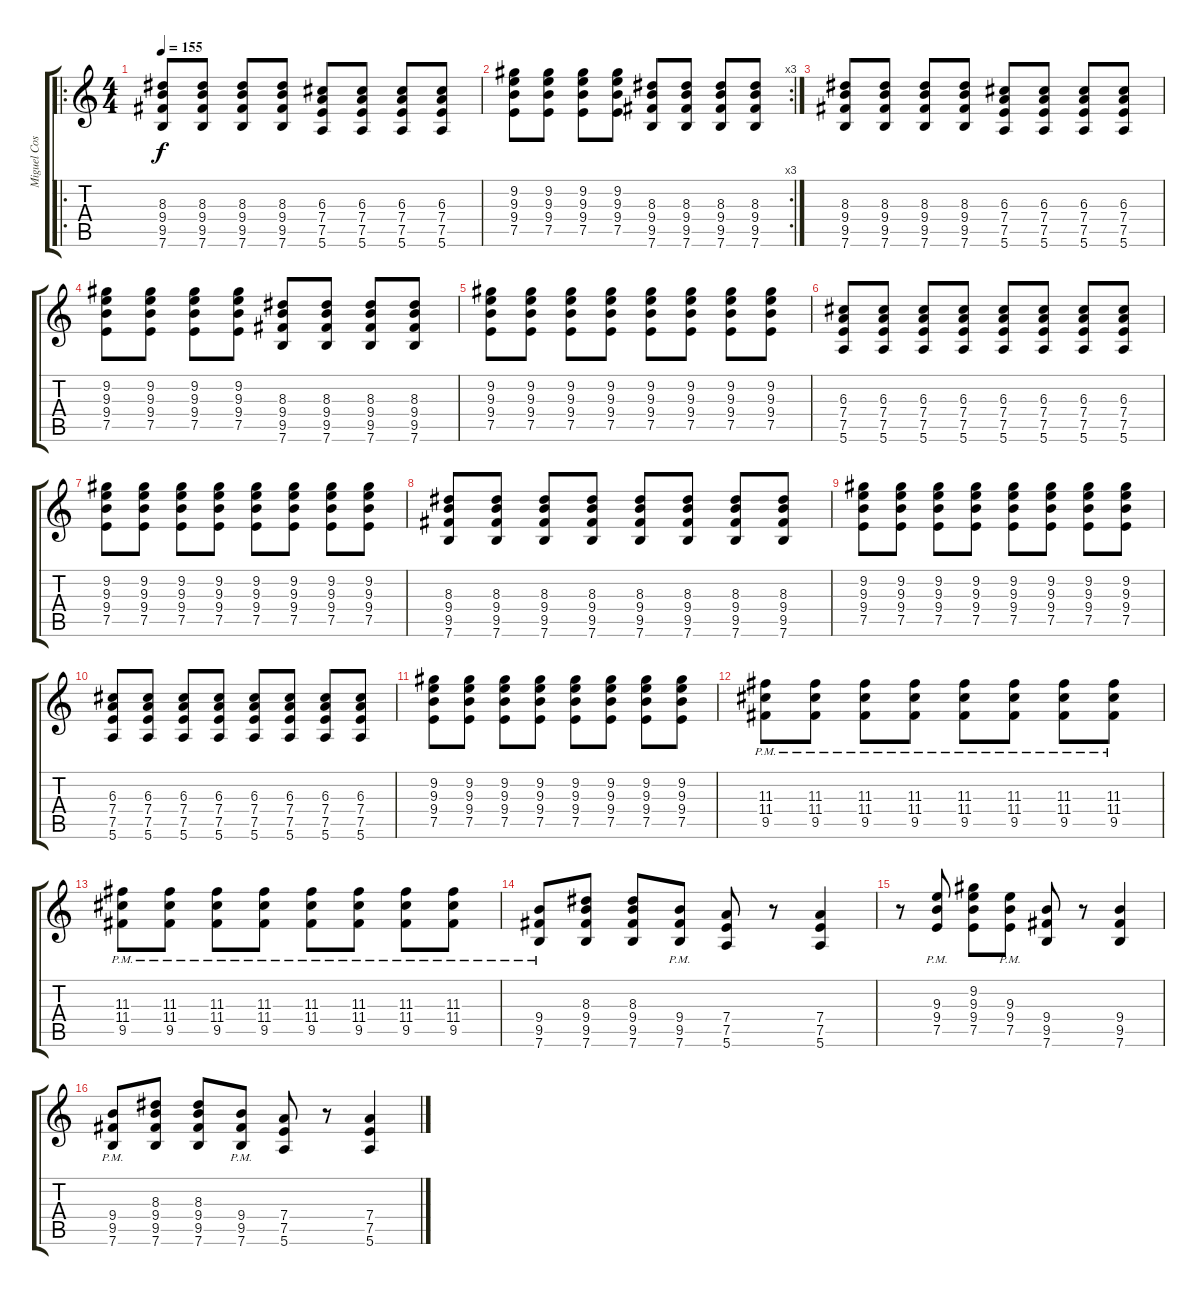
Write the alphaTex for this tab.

\track ("Miguel Costas" "Miguel Cos") {instrument distortionguitar}
\staff {score tabs}
\tuning (E4 B3 G3 D3 A2 E2) {hide}
\ro
\ts (4 4)
\tempo 155
\clef g2
\ks c
(8.3 9.4 9.5 7.6).8{dy f} (8.3 9.4 9.5 7.6).8 (8.3 9.4 9.5 7.6).8 (8.3 9.4 9.5 7.6).8 (6.3 7.4 7.5 5.6).8 (6.3 7.4 7.5 5.6).8 (6.3 7.4 7.5 5.6).8 (6.3 7.4 7.5 5.6).8 |
\rc 3
(9.2 9.3 9.4 7.5).8 (9.2 9.3 9.4 7.5).8 (9.2 9.3 9.4 7.5).8 (9.2 9.3 9.4 7.5).8 (8.3 9.4 9.5 7.6).8 (8.3 9.4 9.5 7.6).8 (8.3 9.4 9.5 7.6).8 (8.3 9.4 9.5 7.6).8 |
(8.3 9.4 9.5 7.6).8 (8.3 9.4 9.5 7.6).8 (8.3 9.4 9.5 7.6).8 (8.3 9.4 9.5 7.6).8 (6.3 7.4 7.5 5.6).8 (6.3 7.4 7.5 5.6).8 (6.3 7.4 7.5 5.6).8 (6.3 7.4 7.5 5.6).8 |
(9.2 9.3 9.4 7.5).8 (9.2 9.3 9.4 7.5).8 (9.2 9.3 9.4 7.5).8 (9.2 9.3 9.4 7.5).8 (8.3 9.4 9.5 7.6).8 (8.3 9.4 9.5 7.6).8 (8.3 9.4 9.5 7.6).8 (8.3 9.4 9.5 7.6).8 |
(9.2 9.3 9.4 7.5).8 (9.2 9.3 9.4 7.5).8 (9.2 9.3 9.4 7.5).8 (9.2 9.3 9.4 7.5).8 (9.2 9.3 9.4 7.5).8 (9.2 9.3 9.4 7.5).8 (9.2 9.3 9.4 7.5).8 (9.2 9.3 9.4 7.5).8 |
(6.3 7.4 7.5 5.6).8 (6.3 7.4 7.5 5.6).8 (6.3 7.4 7.5 5.6).8 (6.3 7.4 7.5 5.6).8 (6.3 7.4 7.5 5.6).8 (6.3 7.4 7.5 5.6).8 (6.3 7.4 7.5 5.6).8 (6.3 7.4 7.5 5.6).8 |
(9.2 9.3 9.4 7.5).8 (9.2 9.3 9.4 7.5).8 (9.2 9.3 9.4 7.5).8 (9.2 9.3 9.4 7.5).8 (9.2 9.3 9.4 7.5).8 (9.2 9.3 9.4 7.5).8 (9.2 9.3 9.4 7.5).8 (9.2 9.3 9.4 7.5).8 |
(8.3 9.4 9.5 7.6).8 (8.3 9.4 9.5 7.6).8 (8.3 9.4 9.5 7.6).8 (8.3 9.4 9.5 7.6).8 (8.3 9.4 9.5 7.6).8 (8.3 9.4 9.5 7.6).8 (8.3 9.4 9.5 7.6).8 (8.3 9.4 9.5 7.6).8 |
(9.2 9.3 9.4 7.5).8 (9.2 9.3 9.4 7.5).8 (9.2 9.3 9.4 7.5).8 (9.2 9.3 9.4 7.5).8 (9.2 9.3 9.4 7.5).8 (9.2 9.3 9.4 7.5).8 (9.2 9.3 9.4 7.5).8 (9.2 9.3 9.4 7.5).8 |
(6.3 7.4 7.5 5.6).8 (6.3 7.4 7.5 5.6).8 (6.3 7.4 7.5 5.6).8 (6.3 7.4 7.5 5.6).8 (6.3 7.4 7.5 5.6).8 (6.3 7.4 7.5 5.6).8 (6.3 7.4 7.5 5.6).8 (6.3 7.4 7.5 5.6).8 |
(9.2 9.3 9.4 7.5).8 (9.2 9.3 9.4 7.5).8 (9.2 9.3 9.4 7.5).8 (9.2 9.3 9.4 7.5).8 (9.2 9.3 9.4 7.5).8 (9.2 9.3 9.4 7.5).8 (9.2 9.3 9.4 7.5).8 (9.2 9.3 9.4 7.5).8 |
(11.3{pm} 11.4{pm} 9.5{pm}).8 (11.3{pm} 11.4{pm} 9.5{pm}).8 (11.3{pm} 11.4{pm} 9.5{pm}).8 (11.3{pm} 11.4{pm} 9.5{pm}).8 (11.3{pm} 11.4{pm} 9.5{pm}).8 (11.3{pm} 11.4{pm} 9.5{pm}).8 (11.3{pm} 11.4{pm} 9.5{pm}).8 (11.3{pm} 11.4{pm} 9.5{pm}).8 |
(11.3{pm} 11.4{pm} 9.5{pm}).8 (11.3{pm} 11.4{pm} 9.5{pm}).8 (11.3{pm} 11.4{pm} 9.5{pm}).8 (11.3{pm} 11.4{pm} 9.5{pm}).8 (11.3{pm} 11.4{pm} 9.5{pm}).8 (11.3{pm} 11.4{pm} 9.5{pm}).8 (11.3{pm} 11.4{pm} 9.5{pm}).8 (11.3{pm} 11.4{pm} 9.5{pm}).8 |
(9.4{pm} 9.5{pm} 7.6{pm}).8 (8.3 9.4 9.5 7.6).8 (8.3 9.4 9.5 7.6).8 (9.4{pm} 9.5{pm} 7.6{pm}).8 (7.4 7.5 5.6).8 r.8 (7.4 7.5 5.6).4 |
r.8 (9.3{pm} 9.4{pm} 7.5{pm}).8 (9.2 9.3 9.4 7.5).8 (9.3{pm} 9.4{pm} 7.5{pm}).8 (9.4 9.5 7.6).8 r.8 (9.4 9.5 7.6).4 |
(9.4{pm} 9.5{pm} 7.6{pm}).8 (8.3 9.4 9.5 7.6).8 (8.3 9.4 9.5 7.6).8 (9.4{pm} 9.5{pm} 7.6{pm}).8 (7.4 7.5 5.6).8 r.8 (7.4 7.5 5.6).4
